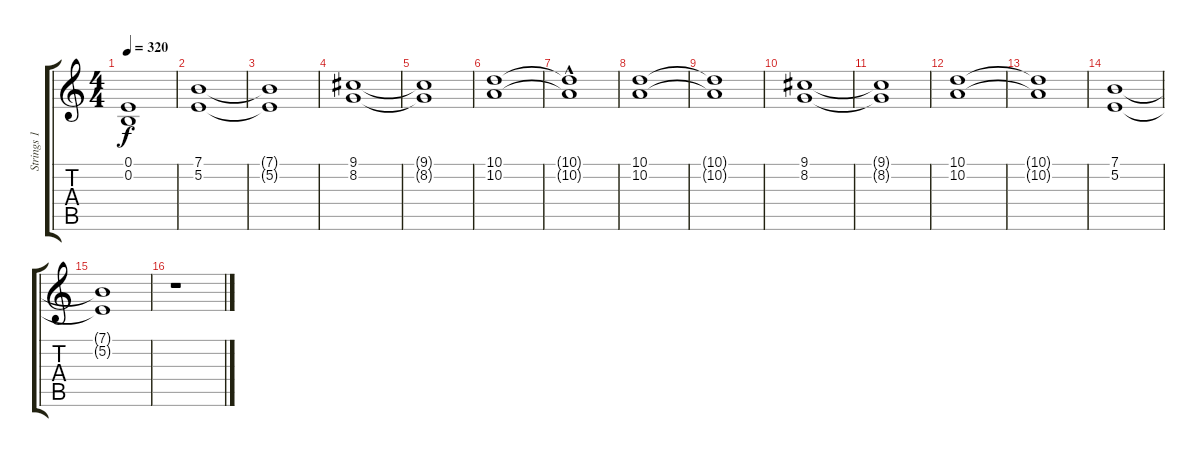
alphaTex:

\track ("Strings 1" "Strings 1") {instrument stringensemble1}
\staff {score tabs}
\tuning (E4 B3 G3 D3 A2 E2) {hide}
\ts (4 4)
\tempo 320
\clef g2
\ks c
(0.1{t} 0.2{t}).1{dy f} |
(7.1 5.2).1 |
(7.1{t} 5.2{t}).1 |
(9.1 8.2).1 |
(9.1{t} 8.2{t}).1 |
(10.1 10.2).1 |
(10.1{hac t} 10.2{t}).1 |
(10.1 10.2).1 |
(10.1{t} 10.2{t}).1 |
(9.1 8.2).1 |
(9.1{t} 8.2{t}).1 |
(10.1 10.2).1 |
(10.1{t} 10.2{t}).1 |
(7.1 5.2).1 |
(7.1{t} 5.2{t}).1 |
r.1
